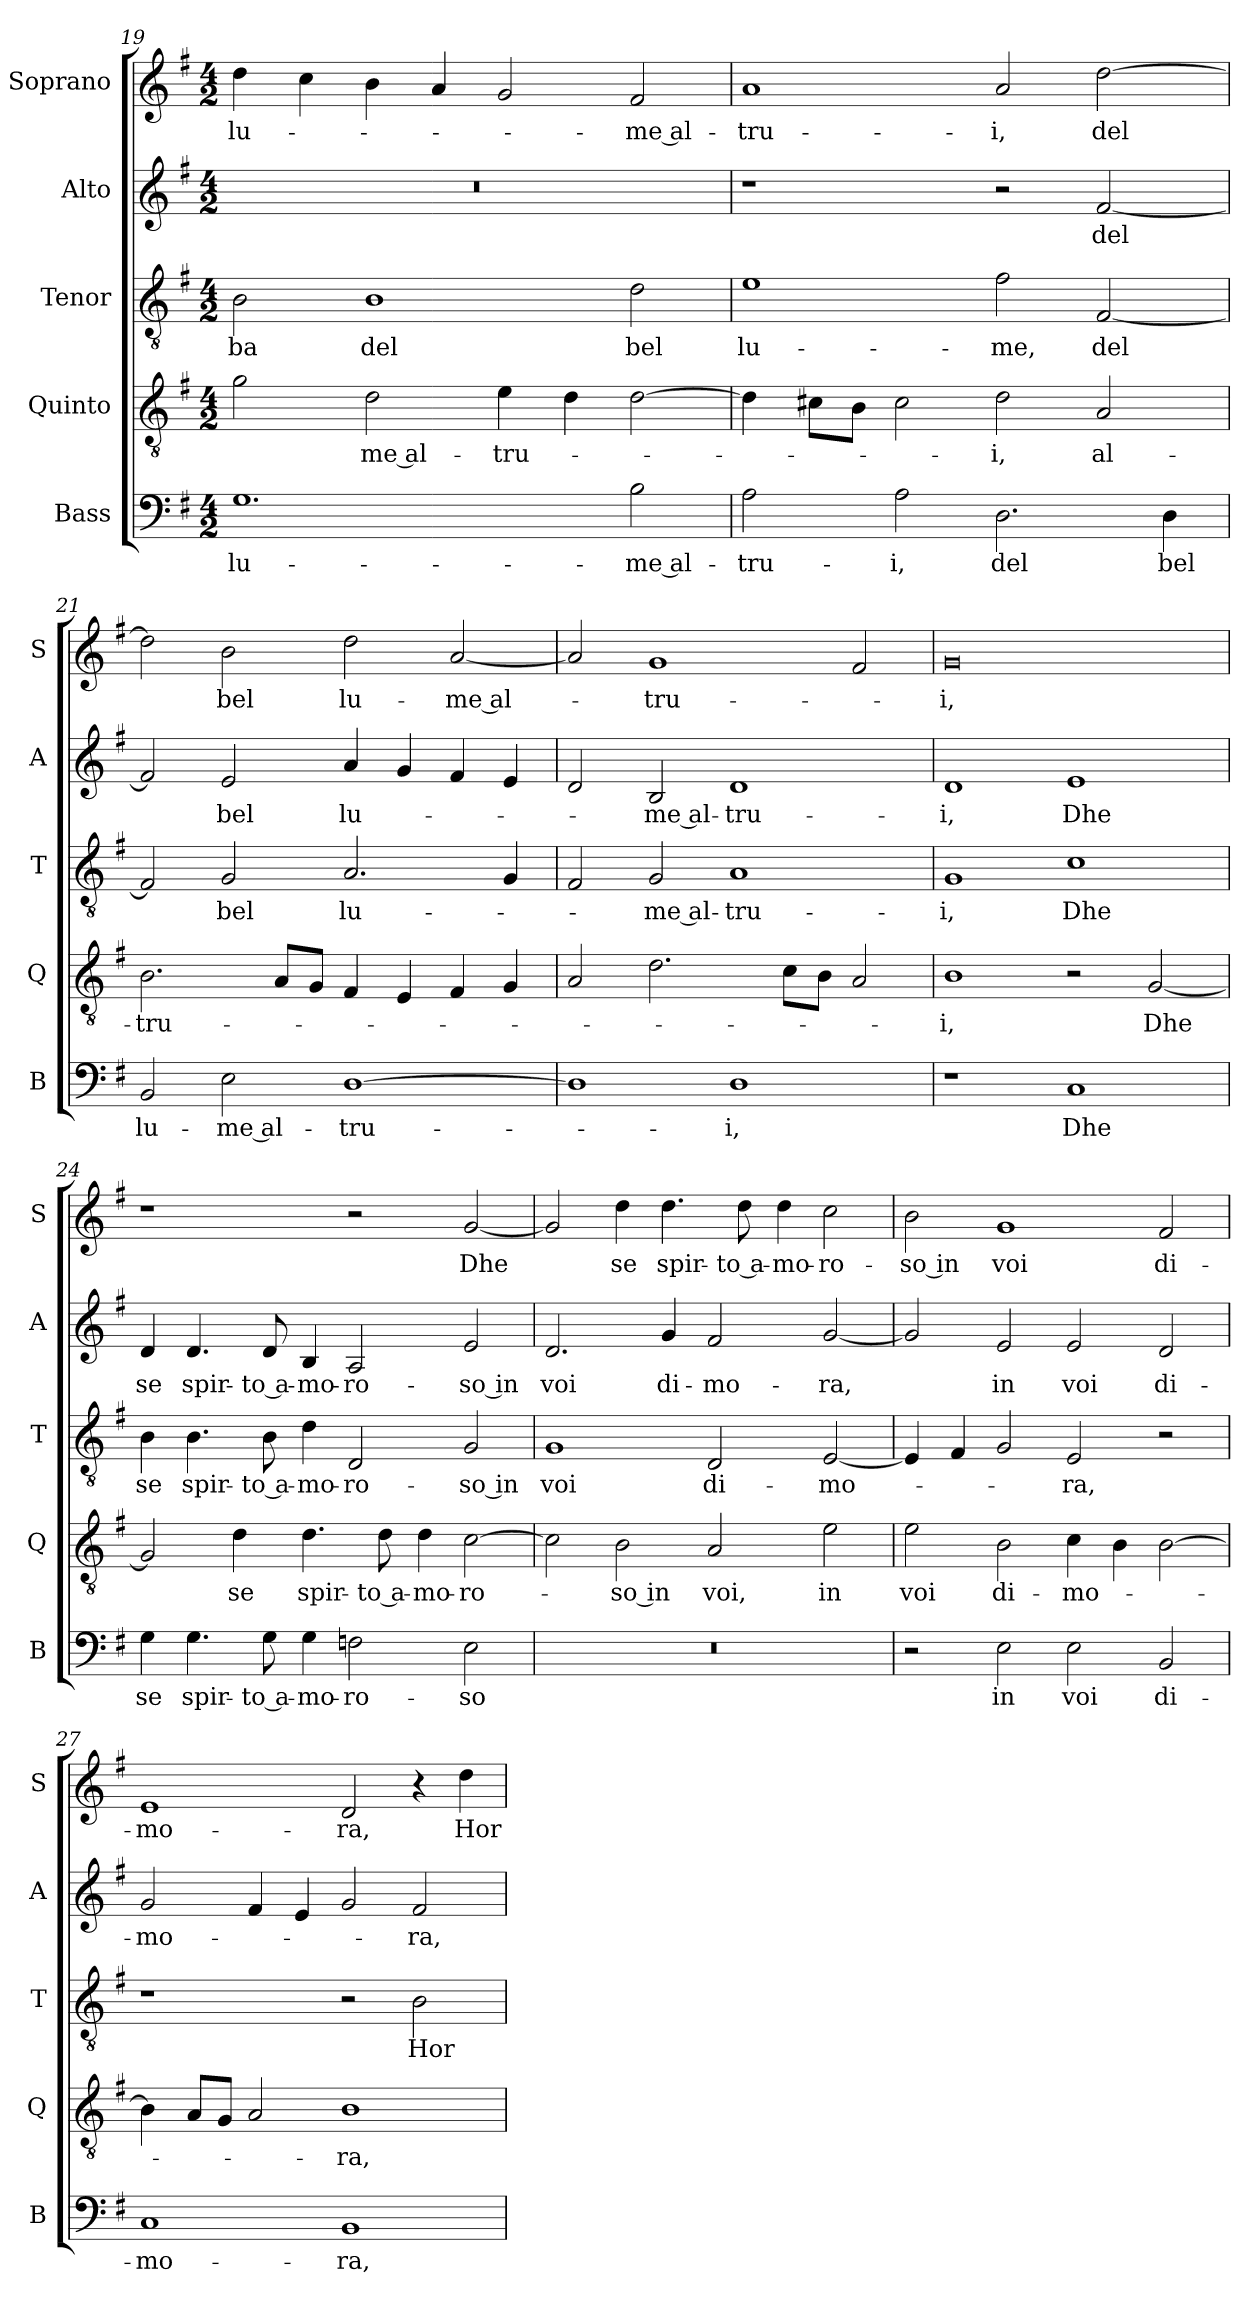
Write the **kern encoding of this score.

**kern	**text	**kern	**text	**kern	**text	**kern	**text	**kern	**text
*part5	*part5	*part4	*part4	*part3	*part3	*part2	*part2	*part1	*part1
*staff5	*staff5	*staff4	*staff4	*staff3	*staff3	*staff2	*staff2	*staff1	*staff1
*I"Bass	*	*I"Quinto	*	*I"Tenor	*	*I"Alto	*	*I"Soprano	*
*I'B	*	*I'Q	*	*I'T	*	*I'A	*	*I'S	*
*clefF4	*	*clefGv2	*	*clefGv2	*	*clefG2	*	*clefG2	*
*k[f#]	*	*k[f#]	*	*k[f#]	*	*k[f#]	*	*k[f#]	*
*G:	*	*G:	*	*G:	*	*G:	*	*G:	*
*M4/2	*	*M4/2	*	*M4/2	*	*M4/2	*	*M4/2	*
=19	=19	=19	=19	=19	=19	=19	=19	=19	=19
!	!LO:LY:b	!	!	!	!LO:LY:b	!	!	!	!LO:LY:b
1.G	lu-	2g\	.	2B\	-ba	0r	.	4dd\	lu-
.	.	.	.	.	.	.	.	4cc\	.
!	!	!	!LO:LY:b	!	!LO:LY:b	!	!	!	!
.	.	2d\	-me al-	1B	del	.	.	4b\	.
.	.	.	.	.	.	.	.	4a/	.
!	!	!	!LO:LY:b	!	!	!	!	!	!
.	.	4e\	-tru-	.	.	.	.	2g/	.
.	.	4d\	.	.	.	.	.	.	.
!	!LO:LY:b	!	!	!	!LO:LY:b	!	!	!	!LO:LY:b
2B\	-me al-	[2d\	.	2d\	bel	.	.	2f#/	-me al-
=20	=20	=20	=20	=20	=20	=20	=20	=20	=20
!	!LO:LY:b	!	!	!	!LO:LY:b	!	!	!	!LO:LY:b
2A\	-tru-	4d\]	.	1e	lu-	1r	.	1a	-tru-
.	.	8c#X\L	.	.	.	.	.	.	.
.	.	8B\J	.	.	.	.	.	.	.
!	!LO:LY:b	!	!	!	!	!	!	!	!
2A\	-i,	2c#\	.	.	.	.	.	.	.
!	!LO:LY:b	!	!LO:LY:b	!	!LO:LY:b	!	!	!	!LO:LY:b
2.D\	del	2d\	-i,	2f#\	-me,	2r	.	2a/	-i,
!	!	!	!LO:LY:b	!	!LO:LY:b	!	!LO:LY:b	!	!LO:LY:b
.	.	2A/	al-	[2F#/	del	[2f#/	del	[2dd\	del
!	!LO:LY:b	!	!	!	!	!	!	!	!
4D\	bel	.	.	.	.	.	.	.	.
!!LO:LB:g=z
=21	=21	=21	=21	=21	=21	=21	=21	=21	=21
!	!LO:LY:b	!	!LO:LY:b	!	!	!	!	!	!
2BB/	lu-	2.B\	-tru-	2F#/]	.	2f#/]	.	2dd\]	.
!	!LO:LY:b	!	!	!	!LO:LY:b	!	!LO:LY:b	!	!LO:LY:b
2E\	-me al-	.	.	2G/	bel	2e/	bel	2b\	bel
.	.	8A/L	.	.	.	.	.	.	.
.	.	8G/J	.	.	.	.	.	.	.
!	!LO:LY:b	!	!	!	!LO:LY:b	!	!LO:LY:b	!	!LO:LY:b
[1D	-tru-	4F#/	.	2.A/	lu-	4a/	lu-	2dd\	lu-
.	.	4E/	.	.	.	4g/	.	.	.
!	!	!	!	!	!	!	!	!	!LO:LY:b
.	.	4F#/	.	.	.	4f#/	.	[2a/	-me al-
.	.	4G/	.	4G/	.	4e/	.	.	.
=22	=22	=22	=22	=22	=22	=22	=22	=22	=22
1D]	.	2A/	.	2F#/	.	2d/	.	2a/]	.
!	!	!	!	!	!LO:LY:b	!	!LO:LY:b	!	!LO:LY:b
.	.	2.d\	.	2G/	-me al-	2B/	-me al-	1g	-tru-
!	!LO:LY:b	!	!	!	!LO:LY:b	!	!LO:LY:b	!	!
1D	-i,	.	.	1A	-tru-	1d	-tru-	.	.
.	.	8c\L	.	.	.	.	.	.	.
.	.	8B\J	.	.	.	.	.	.	.
.	.	2A/	.	.	.	.	.	2f#/	.
=23	=23	=23	=23	=23	=23	=23	=23	=23	=23
!	!	!	!LO:LY:b	!	!LO:LY:b	!	!LO:LY:b	!	!LO:LY:b
1r	.	1B	-i,	1G	-i,	1d	-i,	0g	-i,
!	!LO:LY:b	!	!	!	!LO:LY:b	!	!LO:LY:b	!	!
1C	Dhe	2r	.	1c	Dhe	1e	Dhe	.	.
!	!	!	!LO:LY:b	!	!	!	!	!	!
.	.	[2G/	Dhe	.	.	.	.	.	.
=24	=24	=24	=24	=24	=24	=24	=24	=24	=24
!	!LO:LY:b	!	!	!	!LO:LY:b	!	!LO:LY:b	!	!
4G\	se	2G/]	.	4B\	se	4d/	se	1r	.
!	!LO:LY:b	!	!	!	!LO:LY:b	!	!LO:LY:b	!	!
4.G\	spir-	.	.	4.B\	spir-	4.d/	spir-	.	.
!	!	!	!LO:LY:b	!	!	!	!	!	!
.	.	4d\	se	.	.	.	.	.	.
!	!LO:LY:b	!	!	!	!LO:LY:b	!	!LO:LY:b	!	!
8G\	-to a-	.	.	8B\	-to a-	8d/	-to a-	.	.
!	!LO:LY:b	!	!LO:LY:b	!	!LO:LY:b	!	!LO:LY:b	!	!
4G\	-mo-	4.d\	spir-	4d\	-mo-	4B/	-mo-	.	.
!	!LO:LY:b	!	!	!	!LO:LY:b	!	!LO:LY:b	!	!
2Fn\	-ro-	.	.	2D/	-ro-	2A/	-ro-	2r	.
!	!	!	!LO:LY:b	!	!	!	!	!	!
.	.	8d\	-to a-	.	.	.	.	.	.
!	!	!	!LO:LY:b	!	!	!	!	!	!
.	.	4d\	-mo-	.	.	.	.	.	.
!	!LO:LY:b	!	!LO:LY:b	!	!LO:LY:b	!	!LO:LY:b	!	!LO:LY:b
2E\	-so	[2c\	-ro-	2G/	-so in	2e/	-so in	[2g/	Dhe
!!LO:LB:g=z
=25	=25	=25	=25	=25	=25	=25	=25	=25	=25
!	!	!	!	!	!LO:LY:b	!	!LO:LY:b	!	!
0r	.	2c\]	.	1G	voi	2.d/	voi	2g/]	.
!	!	!	!LO:LY:b	!	!	!	!	!	!LO:LY:b
.	.	2B\	-so in	.	.	.	.	4dd\	se
!	!	!	!	!	!	!	!LO:LY:b	!	!LO:LY:b
.	.	.	.	.	.	4g/	di-	4.dd\	spir-
!	!	!	!LO:LY:b	!	!LO:LY:b	!	!LO:LY:b	!	!
.	.	2A/	voi,	2D/	di-	2f#/	-mo-	.	.
!	!	!	!	!	!	!	!	!	!LO:LY:b
.	.	.	.	.	.	.	.	8dd\	-to a-
!	!	!	!	!	!	!	!	!	!LO:LY:b
.	.	.	.	.	.	.	.	4dd\	-mo-
!	!	!	!LO:LY:b	!	!LO:LY:b	!	!LO:LY:b	!	!LO:LY:b
.	.	2e\	in	[2E/	-mo-	[2g/	-ra,	2cc\	-ro-
=26	=26	=26	=26	=26	=26	=26	=26	=26	=26
!	!	!	!LO:LY:b	!	!	!	!	!	!LO:LY:b
2r	.	2e\	voi	4E/]	.	2g/]	.	2b\	-so in
.	.	.	.	4F#/	.	.	.	.	.
!	!LO:LY:b	!	!LO:LY:b	!	!	!	!LO:LY:b	!	!LO:LY:b
2E\	in	2B\	di-	2G/	.	2e/	in	1g	voi
!	!LO:LY:b	!	!LO:LY:b	!	!LO:LY:b	!	!LO:LY:b	!	!
2E\	voi	4c\	-mo-	2E/	-ra,	2e/	voi	.	.
.	.	4B\	.	.	.	.	.	.	.
!	!LO:LY:b	!	!	!	!	!	!LO:LY:b	!	!LO:LY:b
2BB/	di-	[2B\	.	2r	.	2d/	di-	2f#/	di-
=27	=27	=27	=27	=27	=27	=27	=27	=27	=27
!	!LO:LY:b	!	!	!	!	!	!LO:LY:b	!	!LO:LY:b
1C	-mo-	4B\]	.	1r	.	2g/	-mo-	1e	-mo-
.	.	8A/L	.	.	.	.	.	.	.
.	.	8G/J	.	.	.	.	.	.	.
.	.	2A/	.	.	.	4f#/	.	.	.
.	.	.	.	.	.	4e/	.	.	.
!	!LO:LY:b	!	!LO:LY:b	!	!	!	!	!	!LO:LY:b
1BB	-ra,	1B	-ra,	2r	.	2g/	.	2d/	-ra,
!	!	!	!	!	!LO:LY:b	!	!LO:LY:b	!	!
.	.	.	.	2B\	Hor	2f#/	-ra,	4r	.
!	!	!	!	!	!	!	!	!	!LO:LY:b
.	.	.	.	.	.	.	.	4dd\	Hor
=	=	=	=	=	=	=	=	=	=
*-	*-	*-	*-	*-	*-	*-	*-	*-	*-
